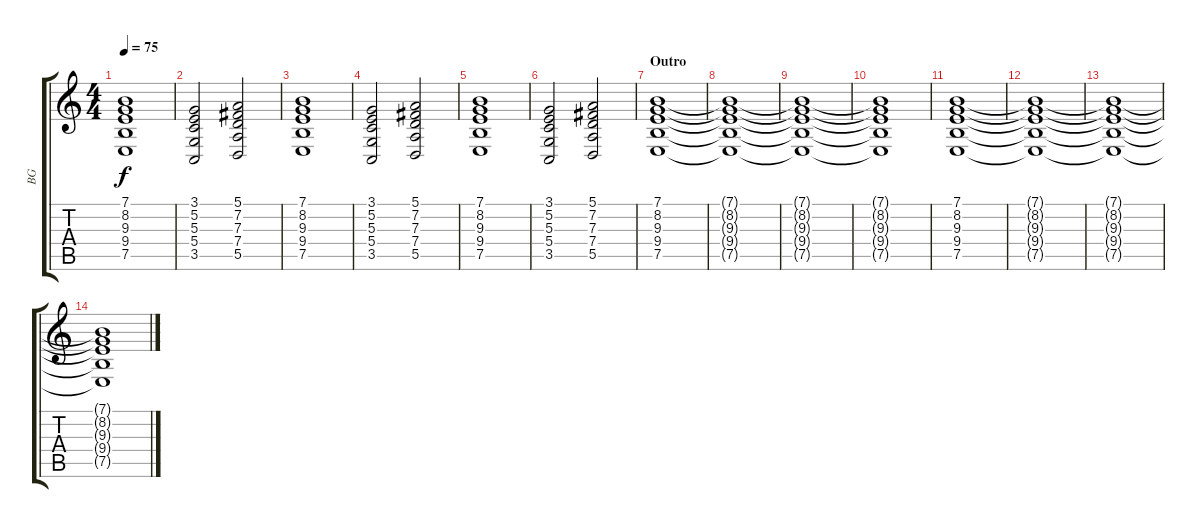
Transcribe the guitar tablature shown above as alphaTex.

\track ("BG" "BG") {instrument pad2warm}
\staff {score tabs}
\tuning (E4 B3 G3 D3 A2 E2) {hide}
\ts (4 4)
\tempo 75
\clef g2
\ks c
(7.1 8.2 9.3 9.4 7.5).1{dy f} |
(3.1 5.2 5.3 5.4 3.5).2 (5.1 7.2 7.3 7.4 5.5).2 |
(7.1 8.2 9.3 9.4 7.5).1 |
(3.1 5.2 5.3 5.4 3.5).2 (5.1 7.2 7.3 7.4 5.5).2 |
(7.1 8.2 9.3 9.4 7.5).1 |
(3.1 5.2 5.3 5.4 3.5).2 (5.1 7.2 7.3 7.4 5.5).2 |
\section ("" "Outro")
(7.1 8.2 9.3 9.4 7.5).1 |
(7.1{t} 8.2{t} 9.3{t} 9.4{t} 7.5{t}).1 |
(7.1{t} 8.2{t} 9.3{t} 9.4{t} 7.5{t}).1 |
(7.1{t} 8.2{t} 9.3{t} 9.4{t} 7.5{t}).1 |
(7.1 8.2 9.3 9.4 7.5).1 |
(7.1{t} 8.2{t} 9.3{t} 9.4{t} 7.5{t}).1 |
(7.1{t} 8.2{t} 9.3{t} 9.4{t} 7.5{t}).1 |
(7.1{t} 8.2{t} 9.3{t} 9.4{t} 7.5{t}).1
